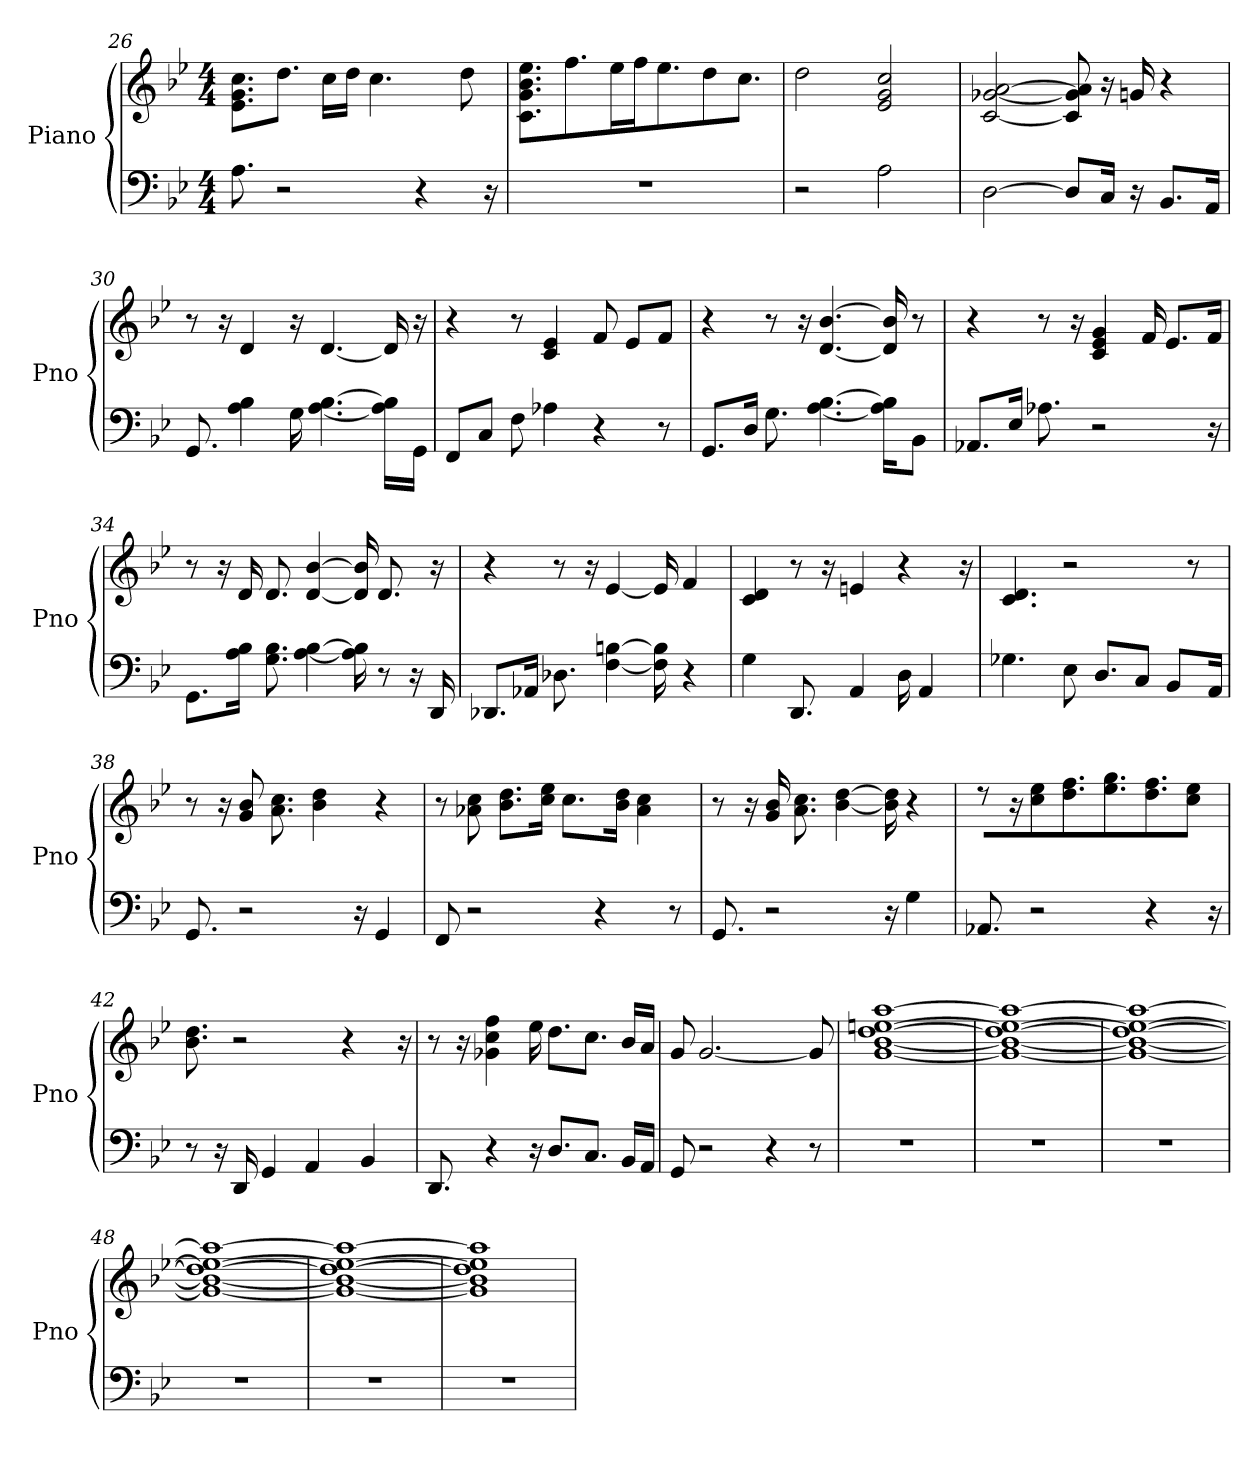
**kern	**kern
*part1	*part1
*staff2	*staff1
*I"Piano	*
*I'Pno	*
*clefF4	*clefG2
*k[b-e-]	*k[b-e-]
*B-:	*B-:
*M4/4	*M4/4
=26	=26
8.A	8.g\ 8.cc\ 8.e-\L
2r	8.dd\J
.	16cc\LL
.	16dd\JJ
.	4.cc
4r	.
.	8dd
16r	.
=27	=27
1r	8.g\ 8.ee-\ 8.c\ 8.b-\L
.	8.ff\J
.	16ee-\LL
.	16ff\JJ
.	8.ee-\L
.	8dd\J
.	8.ccJ
=28	=28
2r	2dd
2A	2g 2e- 2cc
=29	=29
[2D	[2c [2a [2g-
8D/L]	8c] 8a] 8g-]
16C/Jk	16r
16r	16g
8.BB-/L	4r
16AA/Jk	.
=30	=30
8.GG	8r
.	16r
4A 4B-	4d
16G	16r
[4.B- [4.A	[4.d
16B-]\ 16A]\LL	16d]
16GG\JJ	16r
=31	=31
8FF/L	4r
8C/J	.
8F	8r
4A-	4c 4e-
4r	8f
.	8e-/L
8r	8f/J
=32	=32
8.GG/L	4r
16D/Jk	.
8.G	8r
.	16r
[4.B- [4.A	[4.b- [4.d
16B-]\ 16A]\KL	16b-] 16d]
8BB-\J	8r
=33	=33
8.AA-/L	4r
16E-/Jk	.
8.A-	8r
.	16r
2r	4g 4e- 4c
.	16f
.	8.e-/L
16r	16f/Jk
=34	=34
8.GG\L	8r
.	16r
16A\ 16B-\Jk	16d
8.B- 8.G	8.d
[4B- [4A	[4d [4b-
16B-] 16A]	16d] 16b-]
8r	8.d
16r	.
16DD	16r
=35	=35
8.DD-/L	4r
16AA-/Jk	.
8.D-	8r
.	16r
[4B [4F	[4e-
16B] 16F]	16e-]
4r	4f
=36	=36
4G	4d 4c
8.DD	8r
.	16r
4AA	4e
16D	4r
4AA	.
.	16r
=37	=37
4.G-	4.d 4.c
8E-	2r
8.D/L	.
8C/J	.
8BB-/L	.
.	8r
16AA/Jk	.
=38	=38
8.GG	8r
.	16r
2r	8g 8b-
.	8.cc 8.a
.	4b- 4dd
16r	.
4GG	4r
=39	=39
8FF	8r
2r	8cc 8a-
.	8.b-\ 8.dd\L
.	16cc\ 16ee-\Jk
.	8.cc\L
4r	.
.	16b-\ 16dd\Jk
.	4a- 4cc
8r	.
=40	=40
8.GG	8r
.	16r
2r	16b- 16g
.	8.a 8.cc
.	[4b- [4dd
16r	16b-] 16dd]
4G	4r
=41	=41
8.AA-	8r
.	16r
2r	8cc 8ee-
.	8.ff\ 8.dd\L
.	8.gg\ 8.ee-\
4r	8.ff\ 8.dd\J
.	8ee- 8ccJ
16r	.
=42	=42
8r	8.b- 8.dd
16r	.
16DD	2r
4GG	.
4AA	.
.	4r
4BB-	.
.	16r
=43	=43
8.DD	8r
.	16r
4r	4cc 4g- 4ff
16r	16ee-
8.D/L	8.dd\L
8.C/J	8.cc\J
16BB-/LL	16b-/LL
16AA/JJ	16a/JJ
=44	=44
8GG	8g
2r	[2.g
4r	.
8r	8g]
=45	=45
1r	[1aa [1b- [1g [1ee [1dd
=46	=46
1r	1aa_ 1b-_ 1g_ 1ee_ 1dd_
=47	=47
1r	1aa_ 1b-_ 1g_ 1ee_ 1dd_
=48	=48
1r	1aa_ 1b-_ 1g_ 1ee_ 1dd_
=49	=49
1r	1aa_ 1b-_ 1g_ 1ee_ 1dd_
=50	=50
1r	1aa] 1b-] 1g] 1ee] 1dd]
=	=
*-	*-
